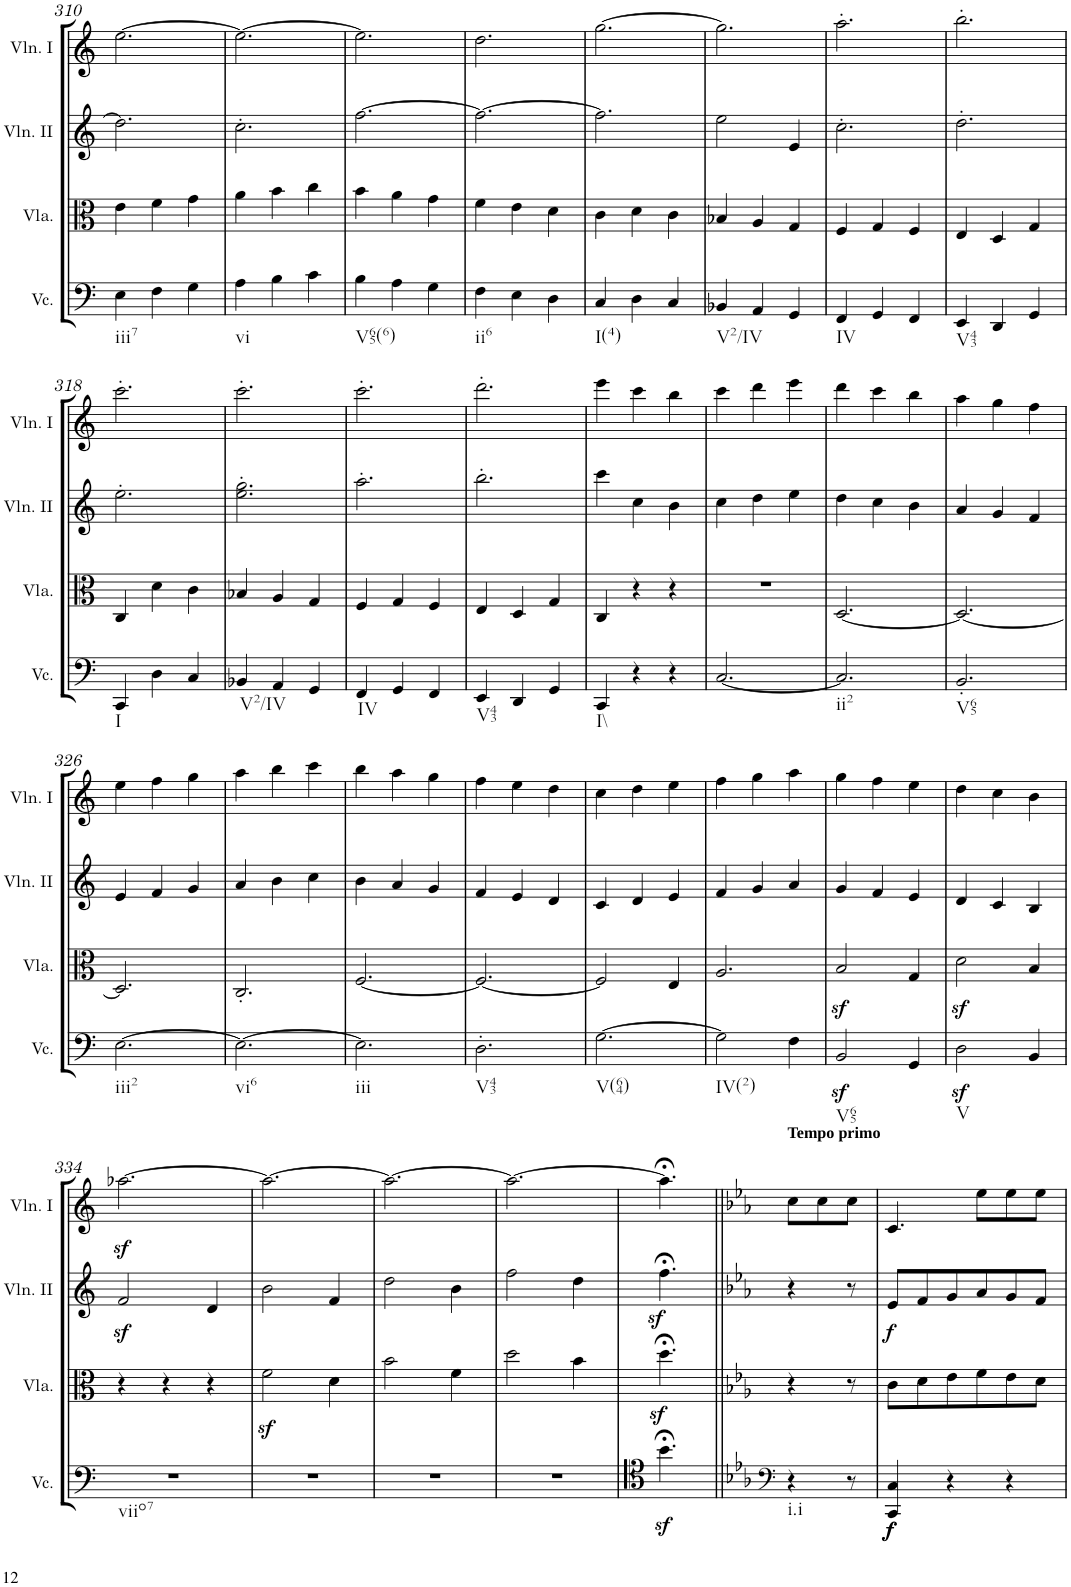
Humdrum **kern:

**kern	**dynam	**kern	**kern	**dynam	**kern
*part4	*part4	*part3	*part2	*part2	*part1
*staff4	*staff4	*staff3	*staff2	*staff2	*staff1
*I"Violoncello	*	*I"Viola	*I"Violin II	*	*I"Violin I
*I'Vc.	*	*I'Vla.	*I'Vln. II	*	*I'Vln. I
!!LO:PB:g=z
*clefF4	*	*clefC3	*clefG2	*	*clefG2
*k[]	*	*k[]	*k[]	*	*k[]
*C:	*	*C:	*C:	*	*C:
*M3/4	*	*M3/4	*M3/4	*	*M3/4
=310	=310	=310	=310	=310	=310
!LO:TX:b:t=iii7	!	!	!	!	!
4E\	.	4e\	2.dd\]	.	[2.ee\
4F\	.	4f\	.	.	.
4G\	.	4g\	.	.	.
=311	=311	=311	=311	=311	=311
!LO:TX:b:t=vi	!	!	!	!	!
4A\	.	4a\	2.cc'\	.	2.ee\_
4B\	.	4b\	.	.	.
4c\	.	4cc\	.	.	.
=312	=312	=312	=312	=312	=312
!LO:TX:b:t=V65(6)	!	!	!	!	!
4B\	.	4b\	[2.ff\	.	2.ee\]
4A\	.	4a\	.	.	.
4G\	.	4g\	.	.	.
=313	=313	=313	=313	=313	=313
!LO:TX:b:t=ii6	!	!	!	!	!
4F\	.	4f\	2.ff\_	.	2.dd\
4E\	.	4e\	.	.	.
4D\	.	4d\	.	.	.
=314	=314	=314	=314	=314	=314
!LO:TX:b:t=I(4)	!	!	!	!	!
4C/	.	4c\	2.ff\]	.	[2.gg\
4D\	.	4d\	.	.	.
4C/	.	4c\	.	.	.
=315	=315	=315	=315	=315	=315
!LO:TX:b:t=V2/IV	!	!	!	!	!
4BB-X/	.	4B-X/	2ee\	.	2.gg\]
4AA/	.	4A/	.	.	.
4GG/	.	4G/	4e/	.	.
=316	=316	=316	=316	=316	=316
!LO:TX:b:t=IV	!	!	!	!	!
4FF/	.	4F/	2.cc'\	.	2.aa'\
4GG/	.	4G/	.	.	.
4FF/	.	4F/	.	.	.
=317	=317	=317	=317	=317	=317
!LO:TX:b:t=V43	!	!	!	!	!
4EE/	.	4E/	2.dd'\	.	2.bb'\
4DD/	.	4D/	.	.	.
4GG/	.	4G/	.	.	.
!!LO:LB:g=z
=318	=318	=318	=318	=318	=318
!LO:TX:b:t=I	!	!	!	!	!
4CC/	.	4C/	2.ee'\	.	2.ccc'\
4D\	.	4d\	.	.	.
4C/	.	4c\	.	.	.
=319	=319	=319	=319	=319	=319
!LO:TX:b:t=V2/IV	!	!	!	!	!
4BB-X/	.	4B-X/	2.ee\' 2.gg\'	.	2.ccc'\
4AA/	.	4A/	.	.	.
4GG/	.	4G/	.	.	.
=320	=320	=320	=320	=320	=320
!LO:TX:b:t=IV	!	!	!	!	!
4FF/	.	4F/	2.aa'\	.	2.ccc'\
4GG/	.	4G/	.	.	.
4FF/	.	4F/	.	.	.
=321	=321	=321	=321	=321	=321
!LO:TX:b:t=V43	!	!	!	!	!
4EE/	.	4E/	2.bb'\	.	2.ddd'\
4DD/	.	4D/	.	.	.
4GG/	.	4G/	.	.	.
=322	=322	=322	=322	=322	=322
!LO:TX:b:t=I\\	!	!	!	!	!
4CC/	.	4C/	4ccc\	.	4eee\
4r	.	4r	4cc\	.	4ccc\
4r	.	4r	4b\	.	4bb\
=323	=323	=323	=323	=323	=323
[2.C/	.	2.r	4cc\	.	4ccc\
.	.	.	4dd\	.	4ddd\
.	.	.	4ee\	.	4eee\
=324	=324	=324	=324	=324	=324
!LO:TX:b:t=ii2	!	!	!	!	!
2.C/]	.	[2.D/	4dd\	.	4ddd\
.	.	.	4cc\	.	4ccc\
.	.	.	4b\	.	4bb\
=325	=325	=325	=325	=325	=325
!LO:TX:b:t=V65	!	!	!	!	!
2.BB'/	.	2.D/_	4a/	.	4aa\
.	.	.	4g/	.	4gg\
.	.	.	4f/	.	4ff\
!!LO:LB:g=z
=326	=326	=326	=326	=326	=326
!LO:TX:b:t=iii2	!	!	!	!	!
[2.E\	.	2.D/]	4e/	.	4ee\
.	.	.	4f/	.	4ff\
.	.	.	4g/	.	4gg\
=327	=327	=327	=327	=327	=327
!LO:TX:b:t=vi6	!	!	!	!	!
2.E\_	.	2.C'/	4a/	.	4aa\
.	.	.	4b\	.	4bb\
.	.	.	4cc\	.	4ccc\
=328	=328	=328	=328	=328	=328
!LO:TX:b:t=iii	!	!	!	!	!
2.E\]	.	[2.F/	4b\	.	4bb\
.	.	.	4a/	.	4aa\
.	.	.	4g/	.	4gg\
=329	=329	=329	=329	=329	=329
!LO:TX:b:t=V43	!	!	!	!	!
2.D'\	.	2.F/_	4f/	.	4ff\
.	.	.	4e/	.	4ee\
.	.	.	4d/	.	4dd\
=330	=330	=330	=330	=330	=330
!LO:TX:b:t=V(64)	!	!	!	!	!
[2.G\	.	2F/]	4c/	.	4cc\
.	.	.	4d/	.	4dd\
.	.	4E/	4e/	.	4ee\
=331	=331	=331	=331	=331	=331
!LO:TX:b:t=IV(2)	!	!	!	!	!
2G\]	.	2.A/	4f/	.	4ff\
.	.	.	4g/	.	4gg\
4F\	.	.	4a/	.	4aa\
=332	=332	=332	=332	=332	=332
!LO:TX:b:t=V65	!	!	!	!	!
2BBz</	.	2Bz</	4g/	.	4gg\
.	.	.	4f/	.	4ff\
4GG/	.	4G/	4e/	.	4ee\
=333	=333	=333	=333	=333	=333
!LO:TX:b:t=V	!	!	!	!	!
2Dz<\	.	2dz<\	4d/	.	4dd\
.	.	.	4c/	.	4cc\
4BB/	.	4B/	4B/	.	4b\
!!LO:LB:g=z
=334	=334	=334	=334	=334	=334
!LO:TX:b:t=viio7	!	!	!	!	!
2.r	.	4r	2fz</	.	[2.aa-Xz<\
.	.	4r	.	.	.
.	.	4r	4d/	.	.
=335	=335	=335	=335	=335	=335
2.r	.	2fz<\	2b\	.	2.aa-\_
.	.	4d\	4f/	.	.
=336	=336	=336	=336	=336	=336
2.r	.	2b\	2dd\	.	2.aa-\_
.	.	4f\	4b\	.	.
=337	=337	=337	=337	=337	=337
2.r	.	2dd\	2ff\	.	2.aa-\_
.	.	4b\	4dd\	.	.
=338	=338	=338	=338	=338	=338
4.bz<;<\	.	4.ddz<;<\	4.ffz<;<\	.	4.aa-;<\]
=338X5||	=338X5||	=338X5||	=338X5||	=338X5||	=338X5||
*clefF4	*	*	*	*	*
*k[b-e-a-]	*	*k[b-e-a-]	*k[b-e-a-]	*	*k[b-e-a-]
*c:	*	*c:	*c:	*	*c:
!	!	!	!	!	!LO:TX:a:B:t=Tempo primo
!LO:TX:b:t=i.i	!	!	!	!	!
4r	.	4r	4r	.	8cc\L
.	.	.	.	.	8cc\
8r	.	8r	8r	.	8cc\J
=339	=339	=339	=339	=339	=339
!	!LO:DY:b	!	!	!	!
!	!LO:DY:n=1:b	!	!	!LO:DY:b	!
4CC/ 4C/	f f	8c\L	8e-/L	f	4.c/
.	.	8d\	8f/	.	.
4r	.	8e-\	8g/	.	.
.	.	8f\	8a-/	.	8ee-\L
4r	.	8e-\	8g/	.	8ee-\
.	.	8d\J	8f/J	.	8ee-\J
=	=	=	=	=	=
*-	*-	*-	*-	*-	*-
